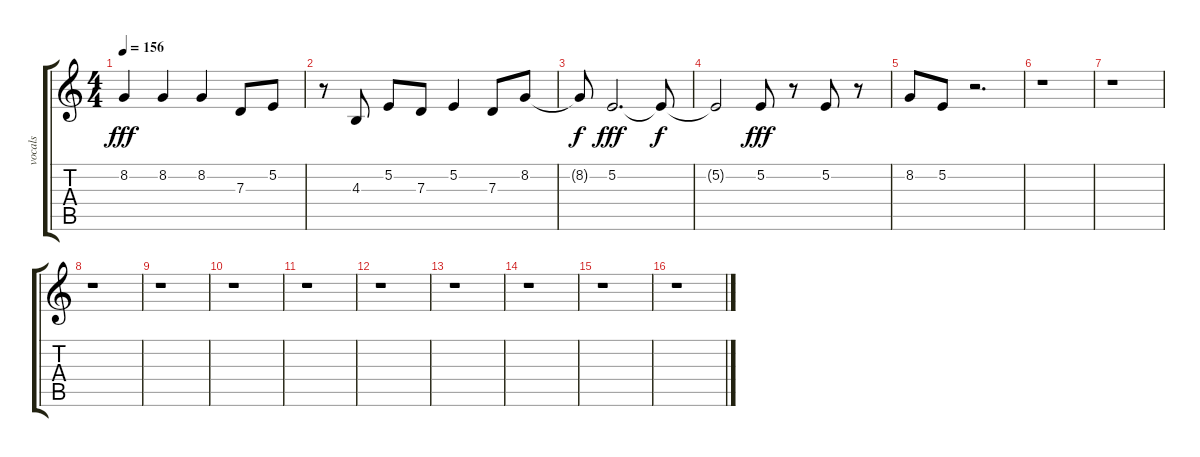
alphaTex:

\track ("vocals" "vocals") {instrument rockorgan}
\staff {score tabs}
\tuning (E4 B3 G3 D3 A2 E2) {hide}
\ts (4 4)
\tempo 156
\clef g2
\ks c
8.2.4{dy fff} 8.2.4 8.2.4 7.3.8 5.2.8 |
r.8 4.3.8 5.2.8 7.3.8 5.2.4 7.3.8 8.2.8 |
8.2{t}.8{dy f} 5.2.2{d dy fff} 5.2{t}.8{dy f} |
5.2{t}.2 5.2.8{dy fff} r.8 5.2.8 r.8 |
8.2.8 5.2.8 r.2{d} |
r.1 |
r.1 |
r.1 |
r.1 |
r.1 |
r.1 |
r.1 |
r.1 |
r.1 |
r.1 |
r.1
